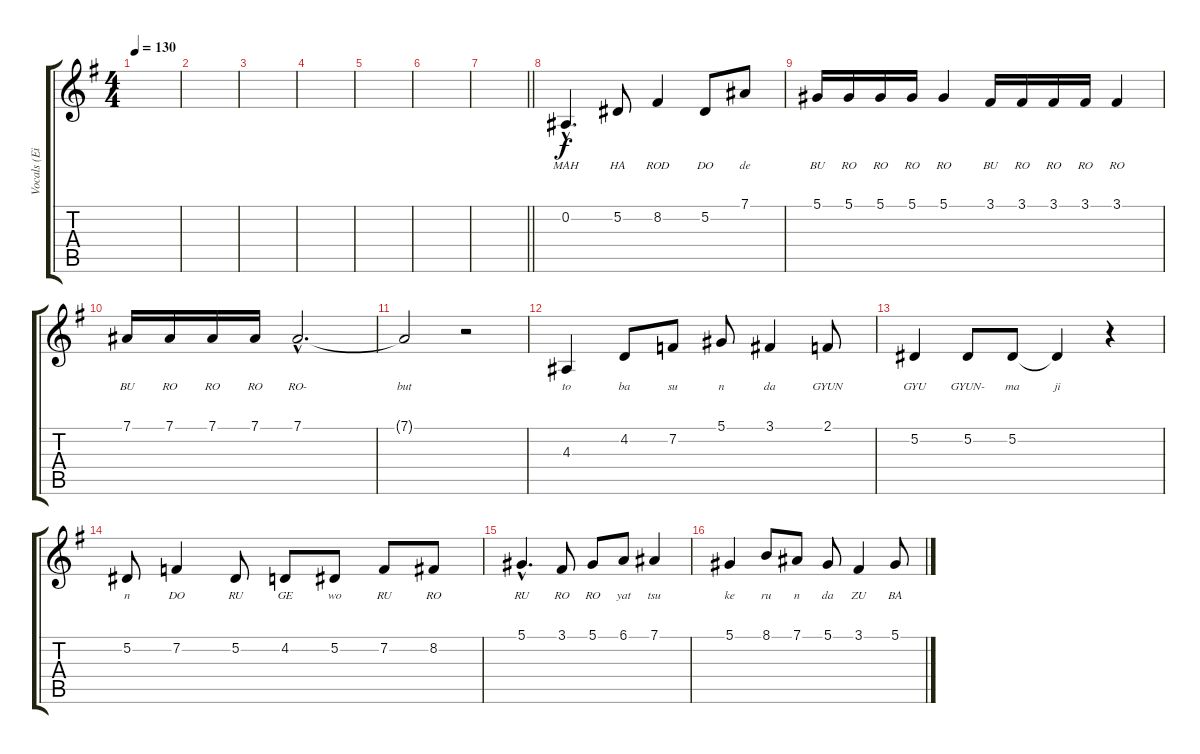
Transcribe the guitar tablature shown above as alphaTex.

\track ("Vocals (Eizo)" "Vocals (Ei") {instrument flute}
\staff {score tabs}
\tuning (Eb4 Bb3 Gb3 Db3 Ab2 Eb2) {hide}
\ts (4 4)
\tempo 130
\clef g2
\ks g
|
|
|
|
|
|
\barLineRight lightlight
|
0.2{hac}.4{d lyrics (0 "MAH") lyrics (1 "") lyrics (2 "") lyrics (3 "") lyrics (4 "")} 5.2.8{lyrics (0 "HA") lyrics (1 "") lyrics (2 "") lyrics (3 "") lyrics (4 "")} 8.2.4{lyrics (0 "ROD") lyrics (1 "") lyrics (2 "") lyrics (3 "") lyrics (4 "")} 5.2.8{lyrics (0 "DO") lyrics (1 "") lyrics (2 "") lyrics (3 "") lyrics (4 "")} 7.1.8{lyrics (0 "de") lyrics (1 "") lyrics (2 "") lyrics (3 "") lyrics (4 "")} |
5.1.16{lyrics (0 "BU") lyrics (1 "") lyrics (2 "") lyrics (3 "") lyrics (4 "")} 5.1.16{lyrics (0 "RO") lyrics (1 "") lyrics (2 "") lyrics (3 "") lyrics (4 "")} 5.1.16{lyrics (0 "RO") lyrics (1 "") lyrics (2 "") lyrics (3 "") lyrics (4 "")} 5.1.16{lyrics (0 "RO") lyrics (1 "") lyrics (2 "") lyrics (3 "") lyrics (4 "")} 5.1.4{lyrics (0 "RO") lyrics (1 "") lyrics (2 "") lyrics (3 "") lyrics (4 "")} 3.1.16{lyrics (0 "BU") lyrics (1 "") lyrics (2 "") lyrics (3 "") lyrics (4 "")} 3.1.16{lyrics (0 "RO") lyrics (1 "") lyrics (2 "") lyrics (3 "") lyrics (4 "")} 3.1.16{lyrics (0 "RO") lyrics (1 "") lyrics (2 "") lyrics (3 "") lyrics (4 "")} 3.1.16{lyrics (0 "RO") lyrics (1 "") lyrics (2 "") lyrics (3 "") lyrics (4 "")} 3.1.4{lyrics (0 "RO") lyrics (1 "") lyrics (2 "") lyrics (3 "") lyrics (4 "")} |
7.1.16{lyrics (0 "BU") lyrics (1 "") lyrics (2 "") lyrics (3 "") lyrics (4 "")} 7.1.16{lyrics (0 "RO") lyrics (1 "") lyrics (2 "") lyrics (3 "") lyrics (4 "")} 7.1.16{lyrics (0 "RO") lyrics (1 "") lyrics (2 "") lyrics (3 "") lyrics (4 "")} 7.1.16{lyrics (0 "RO") lyrics (1 "") lyrics (2 "") lyrics (3 "") lyrics (4 "")} 7.1{hac}.2{d lyrics (0 "RO-") lyrics (1 "") lyrics (2 "") lyrics (3 "") lyrics (4 "")} |
7.1{t}.2{lyrics (0 "but") lyrics (1 "") lyrics (2 "") lyrics (3 "") lyrics (4 "")} r.2 |
4.3.4{lyrics (0 "to") lyrics (1 "") lyrics (2 "") lyrics (3 "") lyrics (4 "")} 4.2.8{lyrics (0 "ba") lyrics (1 "") lyrics (2 "") lyrics (3 "") lyrics (4 "")} 7.2.8{lyrics (0 "su") lyrics (1 "") lyrics (2 "") lyrics (3 "") lyrics (4 "")} 5.1.8{lyrics (0 "n") lyrics (1 "") lyrics (2 "") lyrics (3 "") lyrics (4 "")} 3.1.4{lyrics (0 "da") lyrics (1 "") lyrics (2 "") lyrics (3 "") lyrics (4 "")} 2.1.8{lyrics (0 "GYUN") lyrics (1 "") lyrics (2 "") lyrics (3 "") lyrics (4 "")} |
5.2.4{lyrics (0 "GYU") lyrics (1 "") lyrics (2 "") lyrics (3 "") lyrics (4 "")} 5.2.8{lyrics (0 "GYUN-") lyrics (1 "") lyrics (2 "") lyrics (3 "") lyrics (4 "")} 5.2.8{lyrics (0 "ma") lyrics (1 "") lyrics (2 "") lyrics (3 "") lyrics (4 "")} 5.2{t}.4{lyrics (0 "ji") lyrics (1 "") lyrics (2 "") lyrics (3 "") lyrics (4 "")} r.4 |
5.2.8{lyrics (0 "n") lyrics (1 "") lyrics (2 "") lyrics (3 "") lyrics (4 "")} 7.2.4{lyrics (0 "DO") lyrics (1 "") lyrics (2 "") lyrics (3 "") lyrics (4 "")} 5.2.8{lyrics (0 "RU") lyrics (1 "") lyrics (2 "") lyrics (3 "") lyrics (4 "")} 4.2.8{lyrics (0 "GE") lyrics (1 "") lyrics (2 "") lyrics (3 "") lyrics (4 "")} 5.2.8{lyrics (0 "wo") lyrics (1 "") lyrics (2 "") lyrics (3 "") lyrics (4 "")} 7.2.8{lyrics (0 "RU") lyrics (1 "") lyrics (2 "") lyrics (3 "") lyrics (4 "")} 8.2.8{lyrics (0 "RO") lyrics (1 "") lyrics (2 "") lyrics (3 "") lyrics (4 "")} |
5.1{hac}.4{d lyrics (0 "RU") lyrics (1 "") lyrics (2 "") lyrics (3 "") lyrics (4 "")} 3.1.8{lyrics (0 "RO") lyrics (1 "") lyrics (2 "") lyrics (3 "") lyrics (4 "")} 5.1.8{lyrics (0 "RO") lyrics (1 "") lyrics (2 "") lyrics (3 "") lyrics (4 "")} 6.1.8{lyrics (0 "yat") lyrics (1 "") lyrics (2 "") lyrics (3 "") lyrics (4 "")} 7.1.4{lyrics (0 "tsu") lyrics (1 "") lyrics (2 "") lyrics (3 "") lyrics (4 "")} |
5.1.4{lyrics (0 "ke") lyrics (1 "") lyrics (2 "") lyrics (3 "") lyrics (4 "")} 8.1.8{lyrics (0 "ru") lyrics (1 "") lyrics (2 "") lyrics (3 "") lyrics (4 "")} 7.1.8{lyrics (0 "n") lyrics (1 "") lyrics (2 "") lyrics (3 "") lyrics (4 "")} 5.1.8{lyrics (0 "da") lyrics (1 "") lyrics (2 "") lyrics (3 "") lyrics (4 "")} 3.1.4{lyrics (0 "ZU") lyrics (1 "") lyrics (2 "") lyrics (3 "") lyrics (4 "")} 5.1.8{lyrics (0 "BA") lyrics (1 "") lyrics (2 "") lyrics (3 "") lyrics (4 "")}
